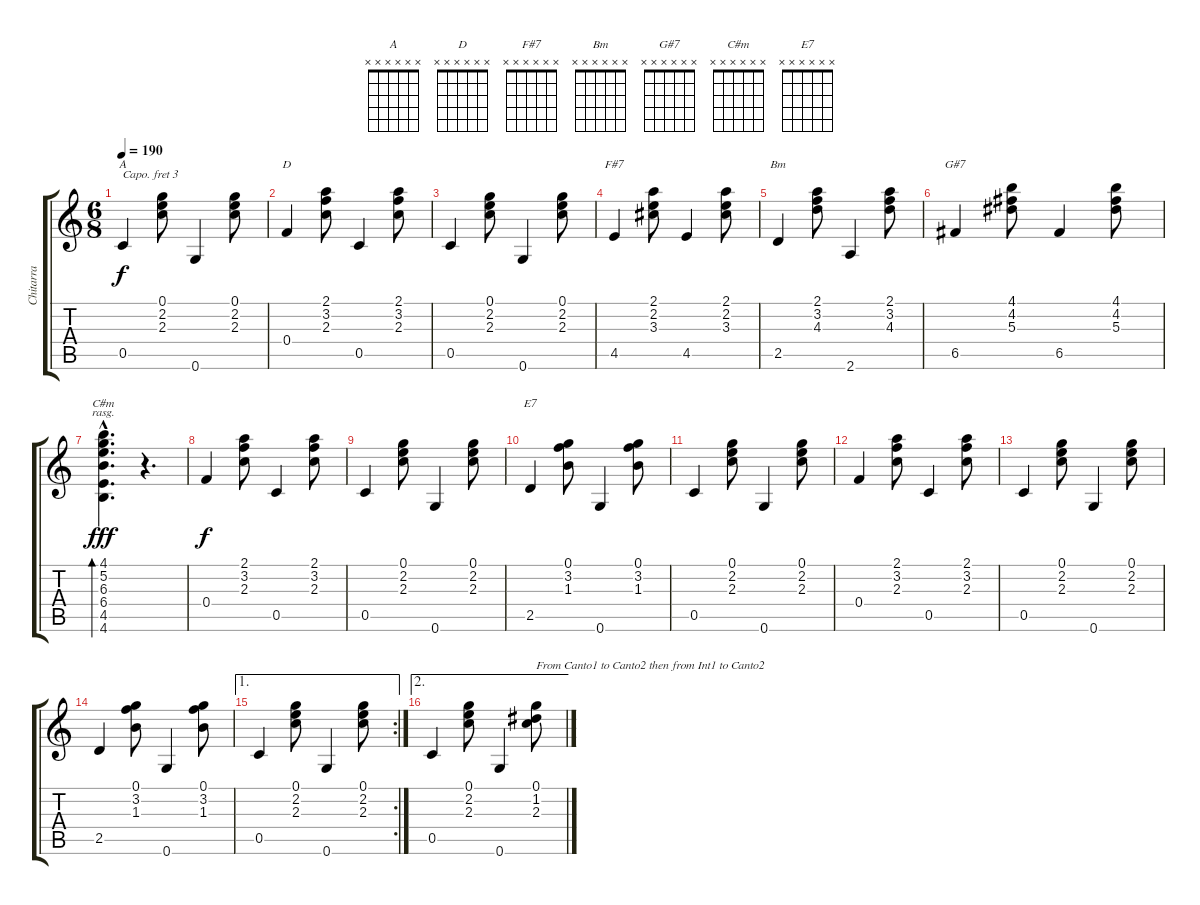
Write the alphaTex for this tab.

\track ("Chitarra" "Chitarra") {instrument acousticguitarnylon}
\staff {score tabs}
\capo 3
\tuning (E4 B3 G3 D3 A2 E2) {hide}
\chord ("A" x x x x x x)
\chord ("D" x x x x x x)
\chord ("F#7" x x x x x x)
\chord ("Bm" x x x x x x)
\chord ("G#7" x x x x x x)
\chord ("C#m" x x x x x x)
\chord ("E7" x x x x x x)
\ts (6 8)
\tempo 190
\clef g2
\ks c
0.5.4{ch "A" dy f} (0.1 2.2 2.3).8 0.6.4 (0.1 2.2 2.3).8 |
0.4.4{ch "D"} (2.1 3.2 2.3).8 0.5.4 (2.1 3.2 2.3).8 |
0.5.4 (0.1 2.2 2.3).8 0.6.4 (0.1 2.2 2.3).8 |
4.5.4{ch "F#7"} (2.1 2.2 3.3).8 4.5.4 (2.1 2.2 3.3).8 |
2.5.4{ch "Bm"} (2.1 3.2 4.3).8 2.6.4 (2.1 3.2 4.3).8 |
6.5.4{ch "G#7"} (4.1 4.2 5.3).8 6.5.4 (4.1 4.2 5.3).8 |
(4.1{hac} 5.2{hac} 6.3{hac} 6.4{hac} 4.5{hac} 4.6{hac}).4{d bd 60 ch "C#m" rasg ii dy fff} r.4{d} |
0.4.4{dy f} (2.1 3.2 2.3).8 0.5.4 (2.1 3.2 2.3).8 |
0.5.4 (0.1 2.2 2.3).8 0.6.4 (0.1 2.2 2.3).8 |
2.5.4{ch "E7"} (0.1 3.2 1.3).8 0.6.4 (0.1 3.2 1.3).8 |
0.5.4 (0.1 2.2 2.3).8 0.6.4 (0.1 2.2 2.3).8 |
0.4.4 (2.1 3.2 2.3).8 0.5.4 (2.1 3.2 2.3).8 |
0.5.4 (0.1 2.2 2.3).8 0.6.4 (0.1 2.2 2.3).8 |
2.5.4 (0.1 3.2 1.3).8 0.6.4 (0.1 3.2 1.3).8 |
\ae 1
\rc 2
0.5.4 (0.1 2.2 2.3).8 0.6.4 (0.1 2.2 2.3).8 |
\ae 2
0.5.4 (0.1 2.2 2.3).8 0.6.4 (0.1 1.2 2.3).8{txt "From Canto1 to Canto2 then from Int1 to Canto2"}
